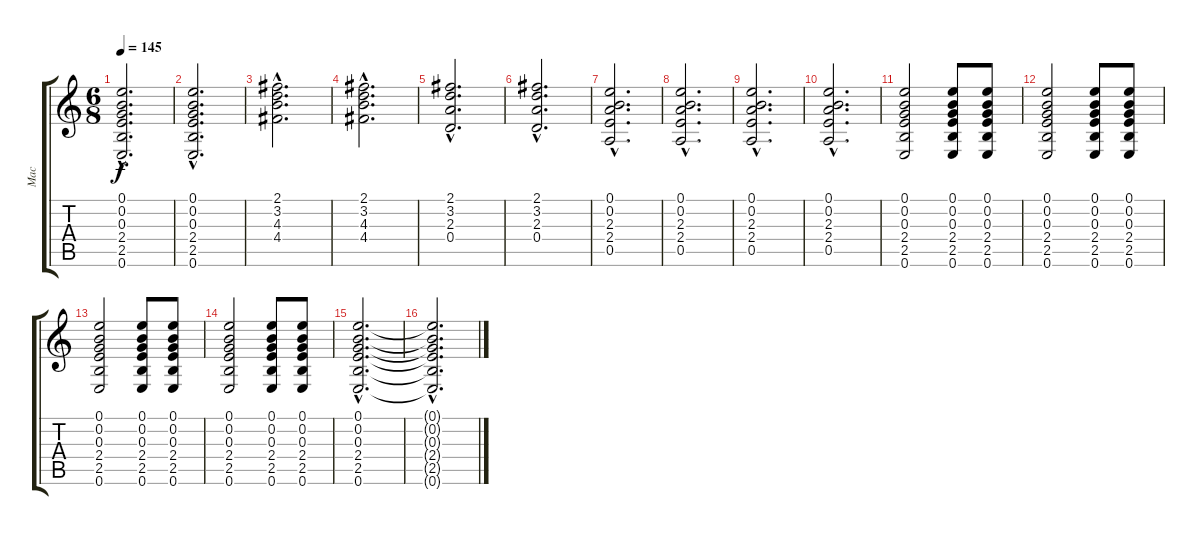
\track ("Mac" "Mac") {instrument acousticguitarnylon}
\staff {score tabs}
\tuning (E4 B3 G3 D3 A2 E2) {hide}
\ts (6 8)
\tempo 145
\clef g2
\ks c
(0.1{hac} 0.2{hac} 0.3{hac} 2.4{hac} 2.5{hac} 0.6{hac}).2{d dy f} |
(0.1{hac} 0.2{hac} 0.3{hac} 2.4{hac} 2.5{hac} 0.6{hac}).2{d} |
(2.1{hac} 3.2{hac} 4.3{hac} 4.4{hac}).2{d} |
(2.1{hac} 3.2{hac} 4.3{hac} 4.4{hac}).2{d} |
(2.1{hac} 3.2{hac} 2.3{hac} 0.4{hac}).2{d} |
(2.1{hac} 3.2{hac} 2.3{hac} 0.4{hac}).2{d} |
(0.1{hac} 0.2{hac} 2.3{hac} 2.4{hac} 0.5{hac}).2{d} |
(0.1{hac} 0.2{hac} 2.3{hac} 2.4{hac} 0.5{hac}).2{d} |
(0.1{hac} 0.2{hac} 2.3{hac} 2.4{hac} 0.5{hac}).2{d} |
(0.1{hac} 0.2{hac} 2.3{hac} 2.4{hac} 0.5{hac}).2{d} |
(0.1 0.2 0.3 2.4 2.5 0.6).2 (0.1 0.2 0.3 2.4 2.5 0.6).8 (0.1 0.2 0.3 2.4 2.5 0.6).8 |
(0.1 0.2 0.3 2.4 2.5 0.6).2{volume 5} (0.1 0.2 0.3 2.4 2.5 0.6).8 (0.1 0.2 0.3 2.4 2.5 0.6).8 |
(0.1 0.2 0.3 2.4 2.5 0.6).2 (0.1 0.2 0.3 2.4 2.5 0.6).8 (0.1 0.2 0.3 2.4 2.5 0.6).8 |
(0.1 0.2 0.3 2.4 2.5 0.6).2 (0.1 0.2 0.3 2.4 2.5 0.6).8 (0.1 0.2 0.3 2.4 2.5 0.6).8 |
(0.1{hac} 0.2{hac} 0.3{hac} 2.4{hac} 2.5{hac} 0.6{hac}).2{d} |
(0.1{hac t} 0.2{hac t} 0.3{hac t} 2.4{hac t} 2.5{hac t} 0.6{hac t}).2{d}
